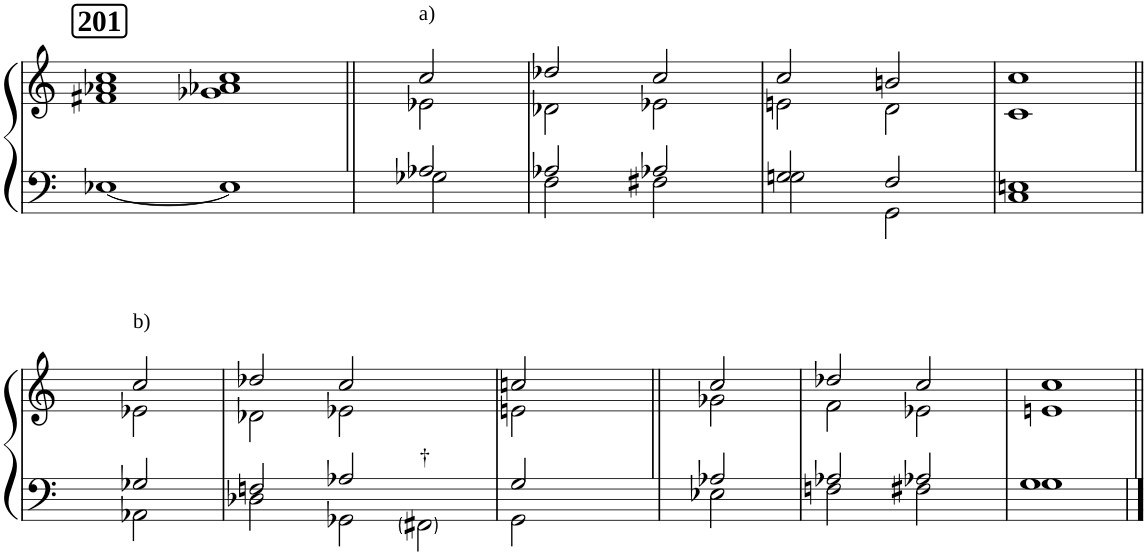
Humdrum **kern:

**kern	**text	**kern
*part1	*part1	*part1
*staff2	*staff2	*staff1
*I"Piano	*	*
*I'Pno	*	*
*clefF4	*	*clefG2
*k[]	*	*k[]
*M2/1	*	*M2/1
!!LO:REH:place=s1:a:B:cj:fs=14:t=201
=1	=1	=1
*^	*	*^
*	*	*	*	*^
0ryy	[1E-X	.	1cc	1a-X	1f#X
.	1E-]	.	1cc	1a-X	1g-X
*v	*v	*	*	*	*
*	*	*v	*v	*v
=2||	=2||	=2||
*M1/1	*	*M1/1
*^	*	*^
*	*^	*	*	*
1ryy	2ryy	2ryy	.	2ryy	2ryy
!	!	!	!	!LO:TX:a:t=a)	!
.	2A-X/	2G-X\	.	2cc/	2e-X\
=3	=3	=3	=3	=3	=3
1ryy	2A-X/	2F\	.	2dd-X/	2d-X\
.	2A-X/	2F#X\	.	2cc/	2e-X\
=4	=4	=4	=4	=4	=4
1ryy	2Gn/	2G\	.	2cc/	2en\
.	2F/	2GG\	.	2bn/	2d\
=5	=5	=5	=5	=5	=5
1ryy	1En	1C	.	1cc	1c
!!LO:LB:g=z	!!
=6||	=6||	=6||	=6||	=6||	=6||
1ryy	2ryy	2ryy	.	2ryy	2ryy
!	!	!	!	!LO:TX:a:t=b)	!
.	2G-X/	2AA-X\	.	2cc/	2e-X\
=7	=7	=7	=7	=7	=7
1ryy	2Fn/	2D-X\	.	2dd-X/	2d-X\
!	!	!LO:N:head=open	!	!	!
.	2A-X/	4GG-X\	.	2cc/	2e-X\
!	!	!LO:N:head=open	!LO:LY:a	!	!
.	.	4FF#X\	†	.	.
=8	=8	=8	=8	=8	=8
1ryy	2G/	2GG\	.	2ccn/	2en\
.	2ryy	2ryy	.	2ryy	2ryy
=9||	=9||	=9||	=9||	=9||	=9||
1ryy	2ryy	2ryy	.	2ryy	2ryy
.	2A-X/	2E-X\	.	2cc/	2g-X\
=10	=10	=10	=10	=10	=10
1ryy	2A-X/	2Fn\	.	2dd-X/	2f\
.	2A-X/	2F#X\	.	2cc/	2e-X\
=11	=11	=11	=11	=11	=11
1ryy	1G	1G	.	1cc	1en
*v	*v	*v	*	*	*
*	*	*v	*v
=||	=||	=||
*-	*-	*-
